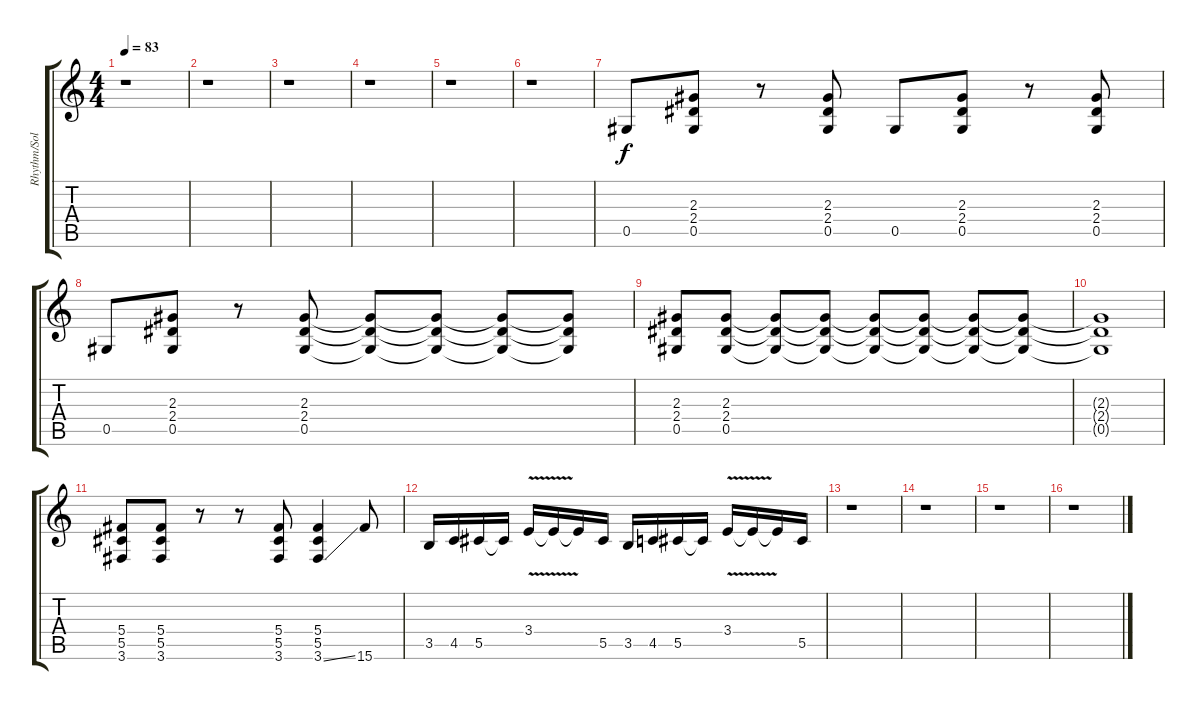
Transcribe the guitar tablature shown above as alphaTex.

\track ("Rhythm/Solo" "Rhythm/Sol") {instrument distortionguitar}
\staff {score tabs}
\tuning (Eb4 Bb3 Gb3 Db3 Ab2 Eb2) {hide}
\ts (4 4)
\tempo 83
\clef g2
\ks c
r.1{dy f} |
r.1 |
r.1 |
r.1 |
r.1 |
r.1 |
0.5.8 (2.3 2.4 0.5).8 r.8 (2.3 2.4 0.5).8 0.5.8 (2.3 2.4 0.5).8 r.8 (2.3 2.4 0.5).8 |
0.5.8 (2.3 2.4 0.5).8 r.8 (2.3 2.4 0.5).8 (2.3{t} 2.4{t} 0.5{t}).8 (2.3{t} 2.4{t} 0.5{t}).8 (2.3{t} 2.4{t} 0.5{t}).8 (2.3{t} 2.4{t} 0.5{t}).8 |
(2.3 2.4 0.5).8 (2.3 2.4 0.5).8 (2.3{t} 2.4{t} 0.5{t}).8 (2.3{t} 2.4{t} 0.5{t}).8 (2.3{t} 2.4{t} 0.5{t}).8 (2.3{t} 2.4{t} 0.5{t}).8 (2.3{t} 2.4{t} 0.5{t}).8 (2.3{t} 2.4{t} 0.5{t}).8 |
(2.3{t} 2.4{t} 0.5{t}).1 |
(5.4 5.5 3.6).8 (5.4 5.5 3.6).8 r.8 r.8 (5.4 5.5 3.6).8 (5.4 5.5 3.6{ss}).4 15.6.8 |
3.5.16 4.5.16 5.5.16 5.5{t}.16 3.4{v}.16 3.4{t}.16 3.4{t}.16 5.5.16 3.5.16 4.5.16 5.5.16 5.5{t}.16 3.4{v}.16 3.4{t}.16 3.4{t}.16 5.5.16 |
r.1 |
r.1 |
r.1 |
r.1
